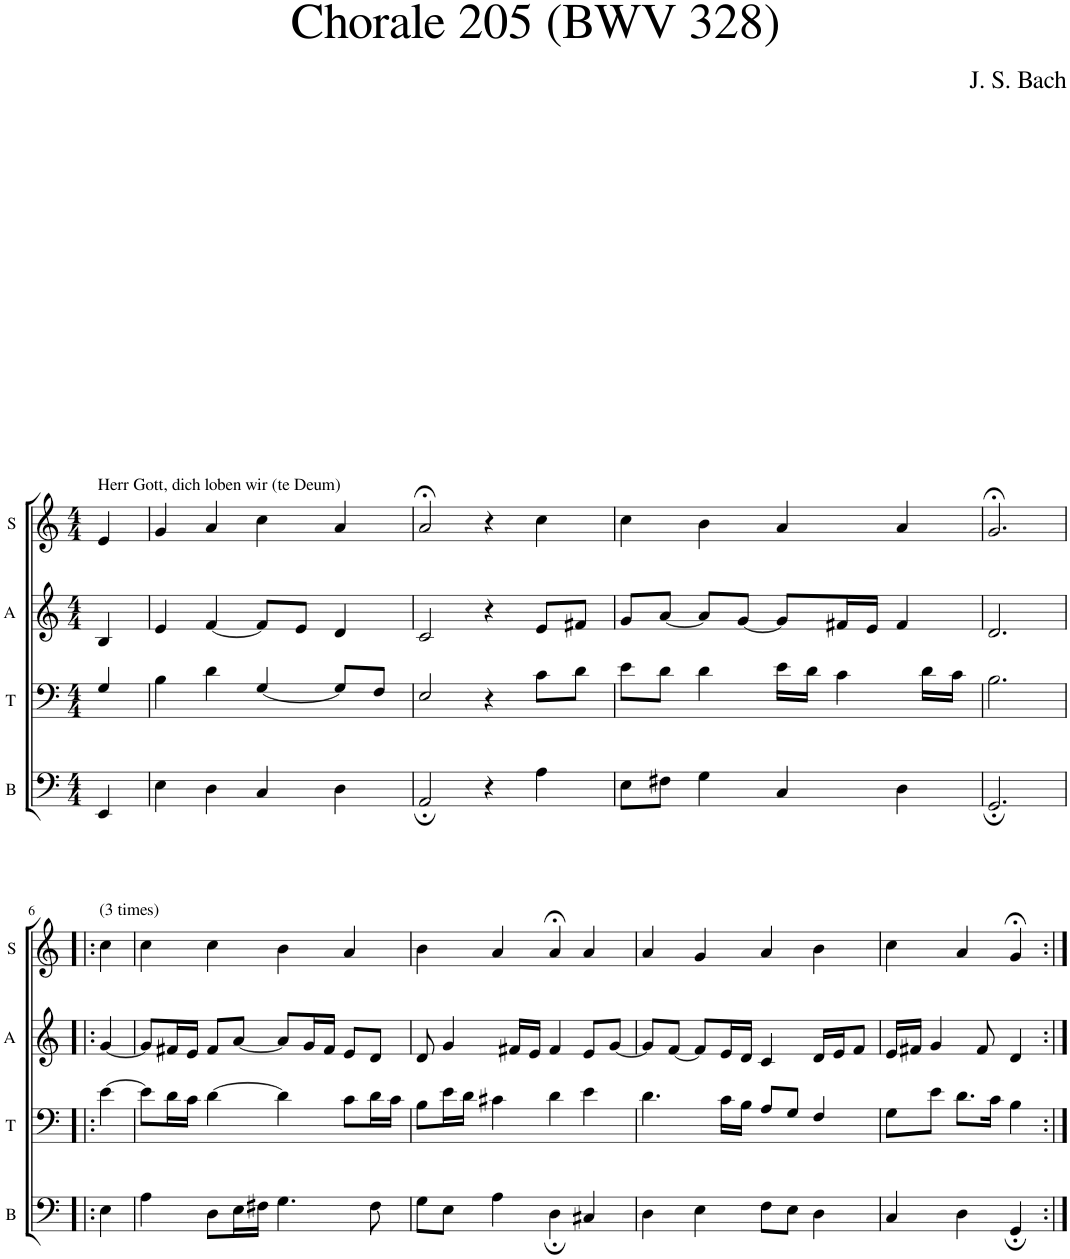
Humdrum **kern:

**kern	**kern	**kern	**kern
*part4	*part3	*part2	*part1
*staff4	*staff3	*staff2	*staff1
*I"B	*I"T	*I"A	*I"S
*I'B	*I'T	*I'A	*I'S
*clefF4	*clefF4	*clefG2	*clefG2
*k[]	*k[]	*k[]	*k[]
*M4/4	*M4/4	*M4/4	*M4/4
=1	=1	=1	=1
!	!	!	!LO:TX:a:t=Herr Gott, dich loben wir (te Deum)
4EE/	4G/	4B/	4e/
=2	=2	=2	=2
4E\	4B\	4e/	4g/
4D\	4d\	[4f/	4a/
4C/	[4G/	8f/L]	4cc\
.	.	8e/J	.
4D\	8G/L]	4d/	4a/
.	8F/J	.	.
=3	=3	=3	=3
2AA;/	2E/	2c/	2a;</
4r	4r	4r	4r
4A\	8c\L	8e/L	4cc\
.	8d\J	8f#X/J	.
=4	=4	=4	=4
8E\L	8e\L	8g/L	4cc\
8F#X\J	8d\J	[8a/J	.
4G\	4d\	8a/L]	4b\
.	.	[8g/J	.
4C/	16e\LL	8g/L]	4a/
.	16d\JJ	.	.
.	4c\	16f#X/L	.
.	.	16e/JJ	.
4D\	.	4f#/	4a/
.	16d\LL	.	.
.	16c\JJ	.	.
=5	=5	=5	=5
2.GG;/	2.B\	2.d/	2.g;</
!!LO:LB:g=z
=6!|:	=6!|:	=6!|:	=6!|:
!	!	!	!LO:TX:a:t=(3 times)
4E\	[4e\	[4g/	4cc\
=7	=7	=7	=7
4A\	8e\L]	8g/L]	4cc\
.	16d\L	16f#X/L	.
.	16c\JJ	16e/JJ	.
8D\L	[4d\	8f#/L	4cc\
16E\L	.	[8a/J	.
16F#X\JJ	.	.	.
4.G\	4d\]	8a/L]	4b\
.	.	16g/L	.
.	.	16f#/JJ	.
.	8c\L	8e/L	4a/
8F#\	16d\L	8d/J	.
.	16c\JJ	.	.
=8	=8	=8	=8
8G\L	8B\L	8d/	4b\
8E\J	16e\L	4g/	.
.	16d\JJ	.	.
4A\	4c#X\	.	4a/
.	.	16f#X/LL	.
.	.	16e/JJ	.
4D;\	4d\	4f#/	4a;</
4C#X/	4e\	8e/L	4a/
.	.	[8g/J	.
=9	=9	=9	=9
4D\	4.d\	8g/L]	4a/
.	.	[8f/J	.
4E\	.	8f/L]	4g/
.	16c\LL	16e/L	.
.	16B\JJ	16d/JJ	.
8F\L	8A/L	4c/	4a/
8E\J	8G/J	.	.
4D\	4F/	16d/LL	4b\
.	.	16e/J	.
.	.	8f/J	.
=10	=10	=10	=10
4C/	8G\L	16e/LL	4cc\
.	.	16f#X/JJ	.
.	8e\J	4g/	.
4D\	8.d\L	.	4a/
.	.	8f#/	.
.	16c\Jk	.	.
4GG;/	4B\	4d/	4g;</
=:|!	=:|!	=:|!	=:|!
*-	*-	*-	*-
